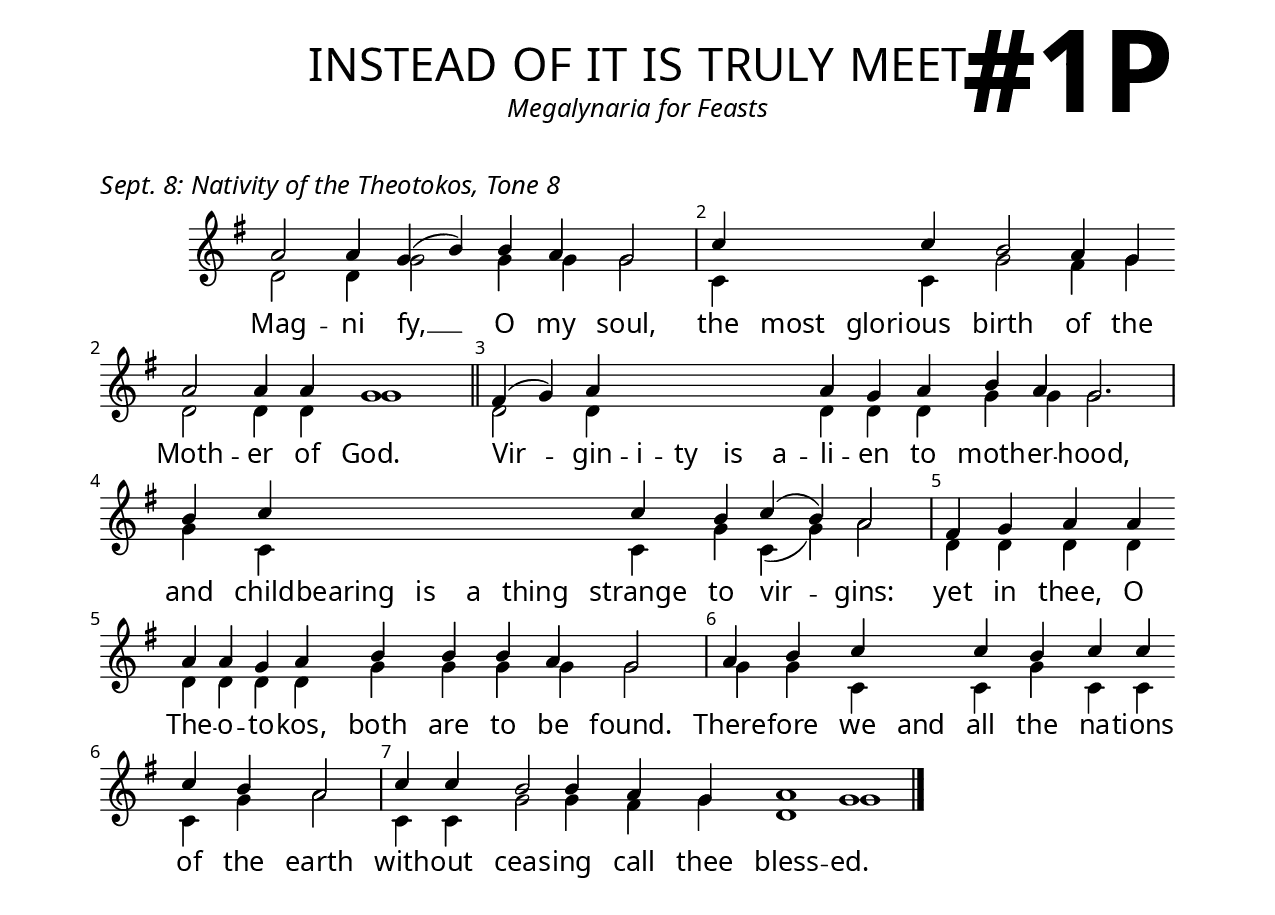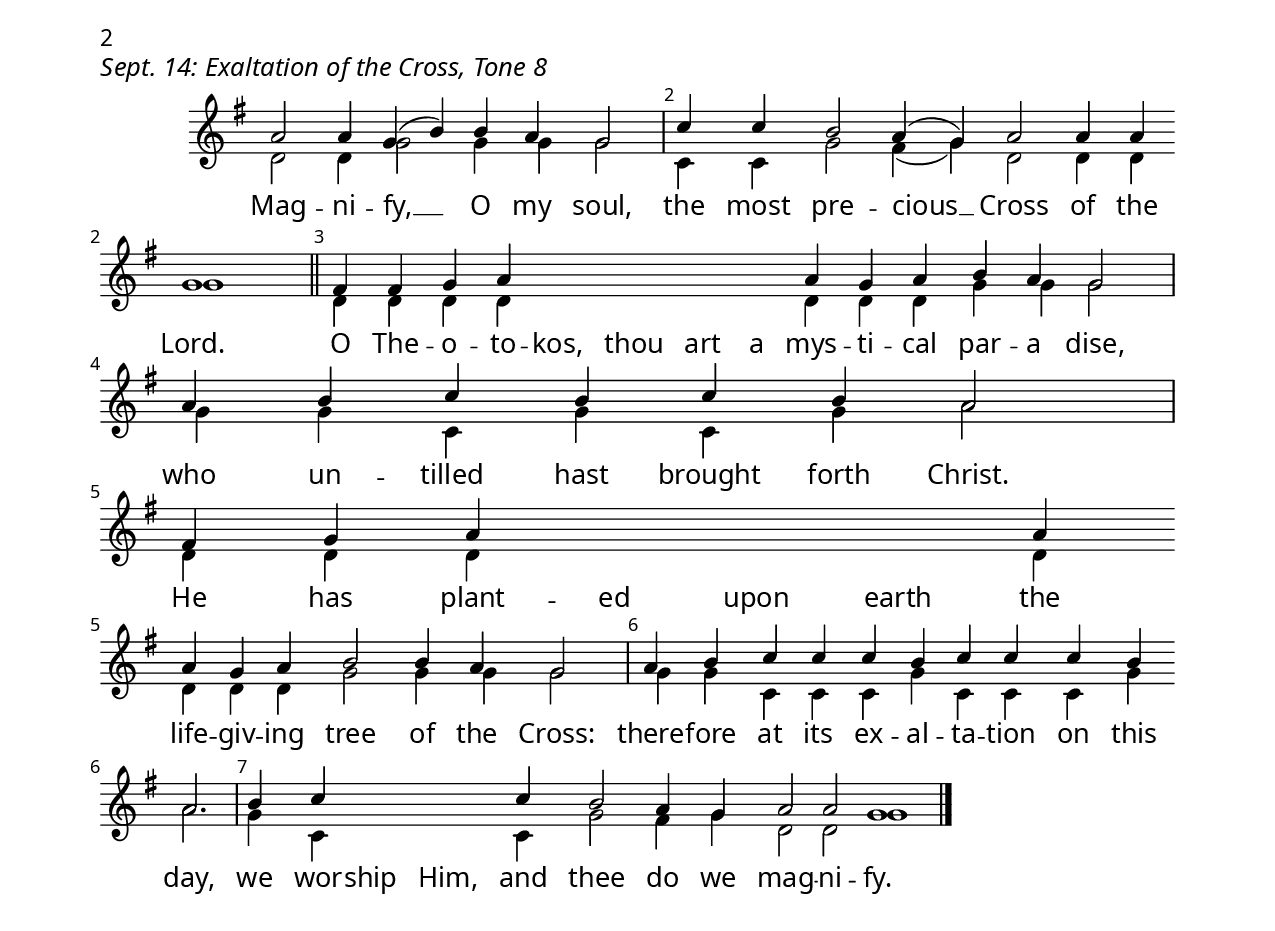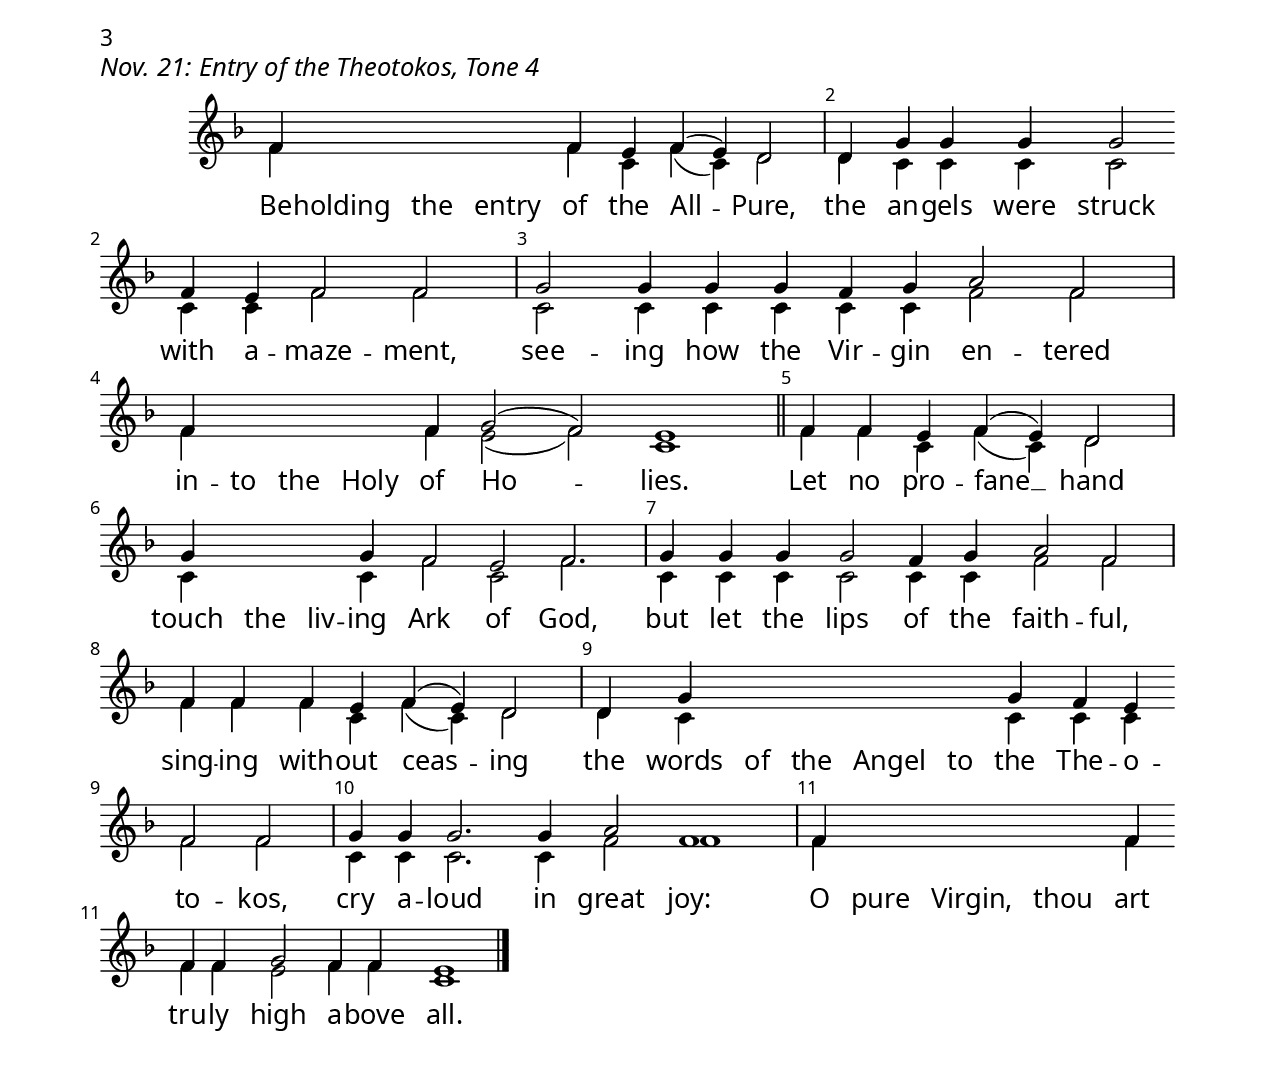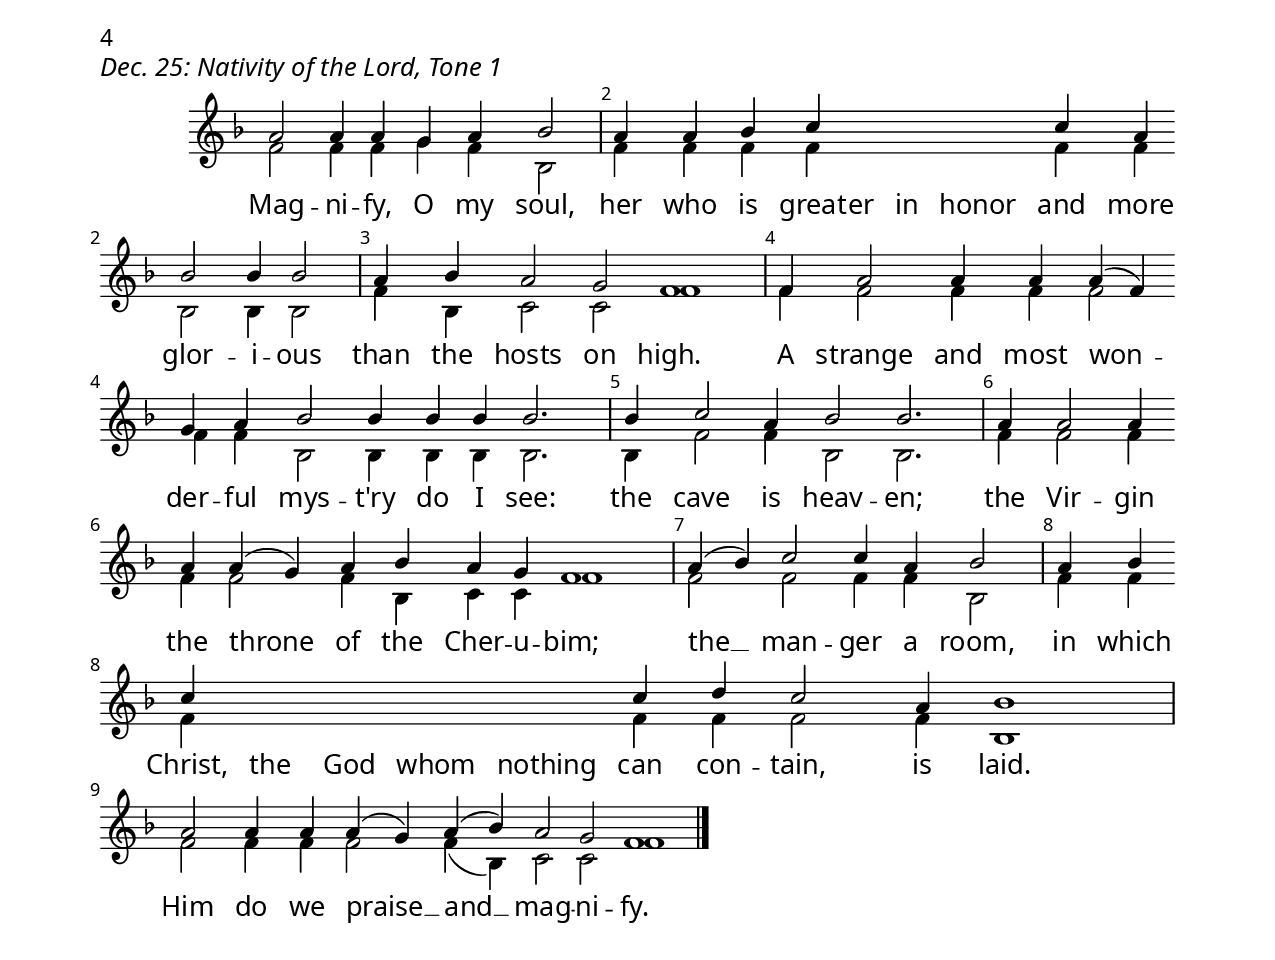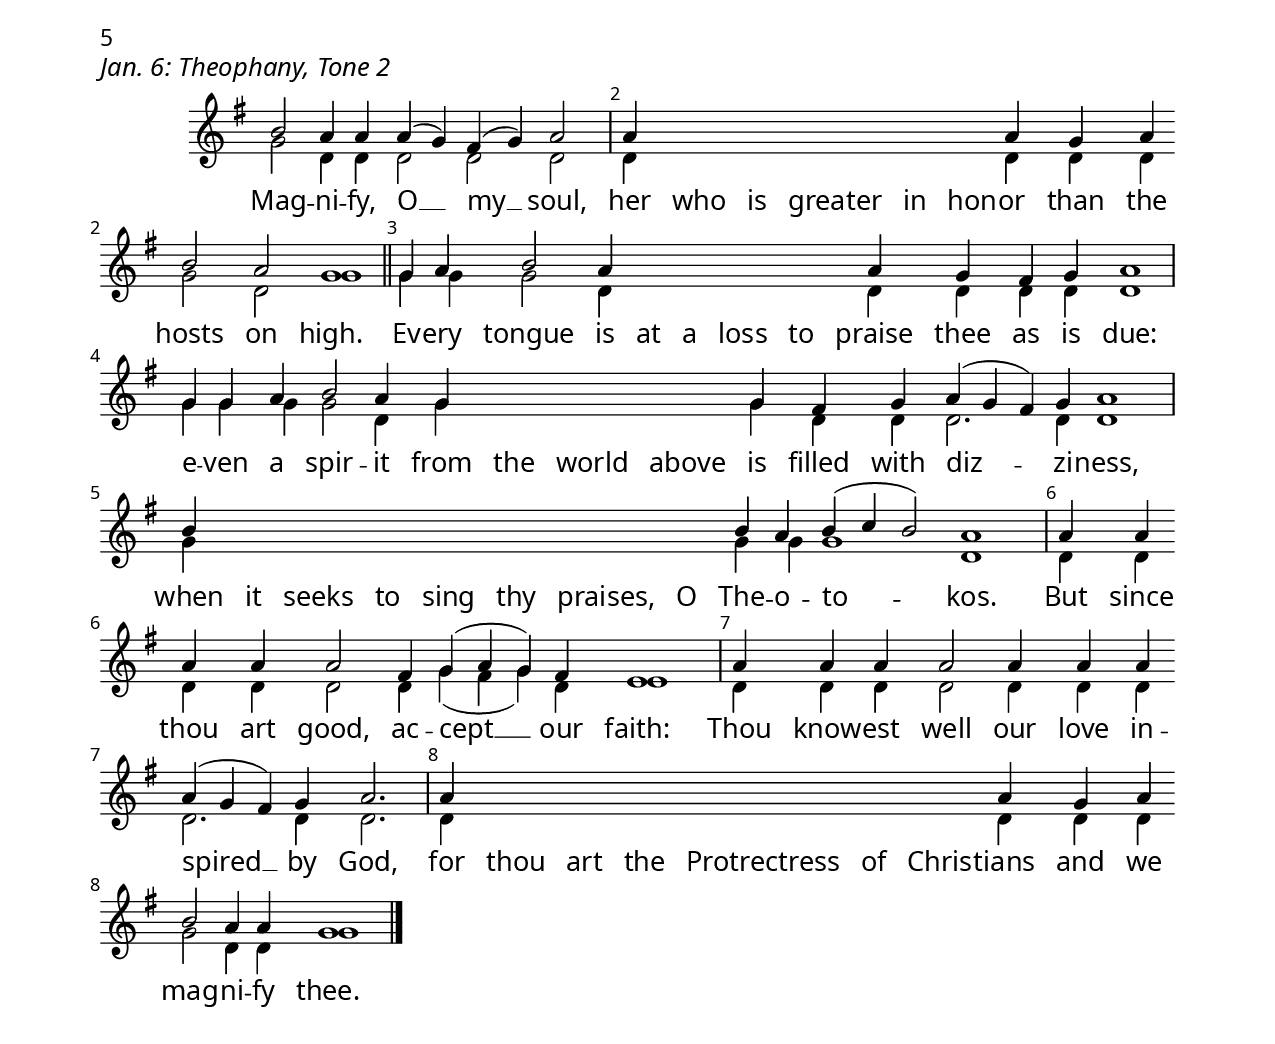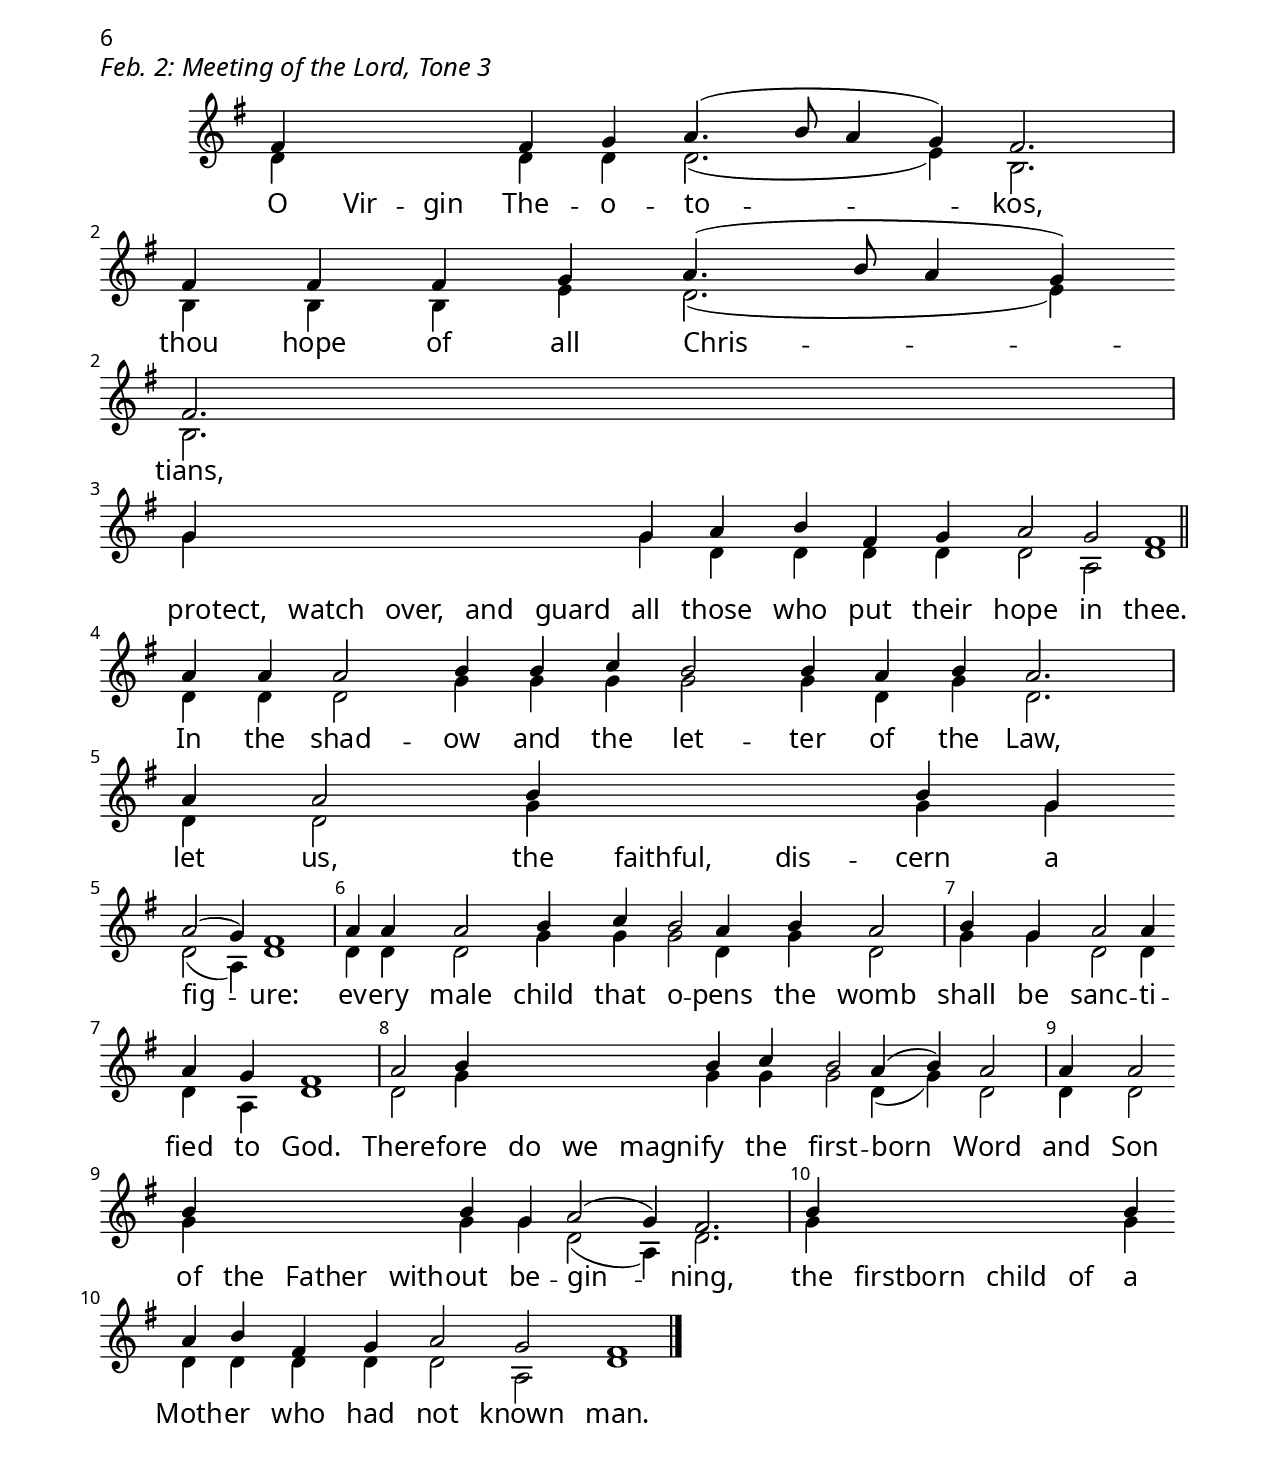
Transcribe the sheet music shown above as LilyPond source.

\version "2.24.4"

\header {
    title = "instead of it is truly meet"
    subtitle = "Megalynaria for Feasts"
    composer = " "
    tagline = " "
}

bindernumber = \markup {
    \override #'(font-name . "Goudy Old Style Bold")

    \fontsize #14 "#1P" 
     }


subTitleFont = \markup {\fill-line {
                \fontsize #1 \override #'(font-name . "EB Garamond Italic")
                \fromproperty #'header:subtitle
                }}

titleFont = \markup {\fill-line {
                \fontsize #8 \caps
                \override #'(font-name . "EB Garamond")
                \fromproperty #'header:title
                }}

\paper {
    #(set-paper-size "letter")
    page-breaking = #ly:optimal-breaking
    ragged-bottom = ##t
    right-margin = 17\mm
    left-margin = 17\mm
    #(define fonts
        (set-global-fonts
            #:roman "EB Garamond SemiBold"
    ))
    bookTitleMarkup = \markup \null
    oddHeaderMarkup = \markup {
        \override #'(baseline-skip . 3.5) \fill-line {
            \if \on-first-page  %version 2.23.4
            % \raise #8 \fromproperty #'header:dedication % to ajust and uncomment for dedication
            \if \on-first-page %version 2.23.4
            \raise #3 % to ajust
            \column {
                \titleFont
                \subTitleFont
                \fill-line {
                \smaller \bold
                \fromproperty #'header:subsubtitle
                }
                \fill-line {
                \large \override #'(font-name . "EB Garamond")
                \fromproperty #'header:poet
                { \large \bold \fromproperty #'header:instrument }
                \override #'(font-name . "EB Garamond Medium") \fromproperty #'header:composer
                }
                \fill-line {
                \fromproperty #'header:meter
                \fromproperty #'header:arranger
                }
            }
            \if \on-first-page
                \right-align \bindernumber

        }
        \raise #5
        \if \should-print-page-number %version 2.23.4
        % \if \should-print-page-number  %version 2.23.3
        \fromproperty #'page:page-number-string
    }
    evenHeaderMarkup = \oddHeaderMarkup

}

\version "2.24.4"

keyTime = { \key g \major}


cadenzaMeasure = {
  \cadenzaOff
  \partial 1024 s1024
  \cadenzaOn
}

SopMusic    = \relative { 
    \override Score.BarNumber.break-visibility = ##(#f #t #t)
    \cadenzaOn
    a'2 a4 g( b) b a g2 \cadenzaMeasure
    c4 \hideNotes c c \unHideNotes c b2 a4 g \break a2 a4 a g1 \cadenzaMeasure \section
    fis4( g) a \hideNotes a a a a \unHideNotes a g a b a g2. \cadenzaMeasure
    b4 c \hideNotes c c c c \unHideNotes c b c( b) a2 \cadenzaMeasure
    fis4 g a a \break a a g a b b b a g2 \cadenzaMeasure
    a4 b c \hideNotes c \unHideNotes c b c c \break c b a2 \cadenzaMeasure
    c4 c b2 b4 a g a1 g1 \cadenzaMeasure \fine
}

BassMusic   = \relative {
    \override Score.BarNumber.break-visibility = ##(#f #t #t)
    \cadenzaOn
    d'2 d4 g2 g4 g g2 \cadenzaMeasure
    c,4 \hideNotes c c \unHideNotes c g'2 fis4 g d2 d4 d g1 \cadenzaMeasure
    d2 d4 \hideNotes d d d d \unHideNotes d d d g g g2. \cadenzaMeasure
    g4 c, \hideNotes c c c c \unHideNotes c g' c,( g') a2 \cadenzaMeasure
    d,4 d d d d d d d g g g g g2 \cadenzaMeasure %both are to be found
    g4 g c, \hideNotes c \unHideNotes c g' c, c c g' a2 \cadenzaMeasure
    c,4 c g'2 g4 fis g d1 g \cadenzaMeasure \fine
    
}

VerseOne = \lyricmode {
    Mag -- ni fy, __ O my soul, 
    the most glori -- ous birth of the Moth -- er of God.
    Vir -- gin -- i -- ty is a -- li -- en to moth -- er -- hood,
    and child -- bearing is a thing strange to vir -- gins:
    yet in thee, O The -- o -- to -- kos, both are to be found.
    There -- fore we and all the na -- tions of the earth
    with -- out ceas -- ing call thee bless -- ed.
    }



\score {
    \header {
        piece = \markup {\large \italic "Sept. 8: Nativity of the Theotokos, Tone 8"}
    }
    \new Staff
    % \with {midiInstrument = "choir aahs"} 
    <<
        \clef "treble"
        \new Voice = "Sop"  { \voiceOne \keyTime \SopMusic}
        \new Voice = "Bass" { \voiceTwo \BassMusic }
        \new Lyrics \lyricsto "Sop" { \VerseOne }
    >>
        
    \layout {
        ragged-last = ##t
        \context {
            \Staff
                \remove Time_signature_engraver
                \override SpacingSpanner.common-shortest-duration = #(ly:make-moment 1/16)


        }
        \context {
            \Lyrics
                \override LyricSpace.minimum-distance = #2.0
                \override LyricText.font-size = #1.5
        }
    }
    \midi {
        \tempo 4 = 180
    }
}





 \pageBreak
\version "2.24.4"

keyTime = { \key g \major}

cadenzaMeasure = {
  \cadenzaOff
  \partial 1024 s1024
  \cadenzaOn
}

SopMusic    = \relative { 
    \override Score.BarNumber.break-visibility = ##(#f #t #t)
    \cadenzaOn
    a'2 a4 g( b) b a g2 \cadenzaMeasure
    c4 c b2 a4( g) a2 a4 a \break g1 \cadenzaMeasure \section
    fis4 fis g a \hideNotes a a a a \unHideNotes a g a b a g2 \cadenzaMeasure
    a4 b c b c b a2 \cadenzaMeasure
    fis4 g a \hideNotes a a a \unHideNotes a \break a g a b2 b4 a g2 \cadenzaMeasure
    a4 b c c c b c c c b \break a2. \cadenzaMeasure
    b4 c \hideNotes c c \unHideNotes c b2 a4 g a2 a g1 \cadenzaMeasure \fine
}

BassMusic   = \relative {
    \override Score.BarNumber.break-visibility = ##(#f #t #t)
    \cadenzaOn
    d'2 d4 g2 g4 g g2 \cadenzaMeasure
    c,4 c g'2 fis4( g) d2 d4 d4 g1 \cadenzaMeasure
    d4 d d d \hideNotes d d d d \unHideNotes d d d g g g2 \cadenzaMeasure
    g4 g c, g' c, g' a2 \cadenzaMeasure
    d,4 d d \hideNotes d d d \unHideNotes d d d d g2 g4 g g2 \cadenzaMeasure
    g4 g c, c c g' c, c c g' a2. \cadenzaMeasure
    g4 c, \hideNotes c c \unHideNotes c g'2 fis4 g d2 d g1 \cadenzaMeasure \fine

    
}

VerseOne = \lyricmode {
    Mag -- ni -- fy, __ O my soul,
    the most pre -- cious __ Cross of the Lord.
    O The -- o -- to -- kos, thou art a mys -- ti -- cal par -- a dise,
    who un -- tilled hast brought forth Christ.
    He has plant -- ed upon earth the life -- giv -- ing tree of the Cross:
    there -- fore at its ex -- al -- ta -- tion on this day,
    we wor -- ship Him, and thee do we mag -- ni -- fy.
    }



\score {
    \header {
        piece = \markup {\large \italic "Sept. 14: Exaltation of the Cross, Tone 8"}
    }
    \new Staff
    % \with {midiInstrument = "choir aahs"} 
    <<
        \clef "treble"
        \new Voice = "Sop"  { \voiceOne \keyTime \SopMusic}
        \new Voice = "Bass" { \voiceTwo \BassMusic }
        \new Lyrics \lyricsto "Sop" { \VerseOne }
    >>
        
    \layout {
        ragged-last = ##t
        \context {
            \Staff
                \remove Time_signature_engraver
                \override SpacingSpanner.common-shortest-duration = #(ly:make-moment 1/16)


        }
        \context {
            \Lyrics
                \override LyricSpace.minimum-distance = #2.0
                \override LyricText.font-size = #1.5
        }
    }
    \midi {
        \tempo 4 = 180
    }
}





 \pageBreak
\version "2.24.4"

keyTime = { \key f \major}


bindernumber = \markup {
    \override #'(font-name . "Goudy Old Style Bold")

    \fontsize #14 "#1P" 
     }


cadenzaMeasure = {
  \cadenzaOff
  \partial 1024 s1024
  \cadenzaOn
}

SopMusic    = \relative { 
    \override Score.BarNumber.break-visibility = ##(#f #t #t)
    \cadenzaOn
    f'4 \hideNotes f f f \unHideNotes f e f( e) d2 \cadenzaMeasure
    d4 g g g g2 \break f4 e f2 f \cadenzaMeasure
    g2 g4 g g f g a2 f \cadenzaMeasure
    f4 \hideNotes f f f \unHideNotes f g2( f) e1 \cadenzaMeasure \section
    f4 f e f( e) d2 \cadenzaMeasure
    g4 \hideNotes g g \unHideNotes g f2 e f2. \cadenzaMeasure
    g4 g g g2 f4 g a2 f \cadenzaMeasure
    f4 f f e f( e) d2 \cadenzaMeasure
    d4 g \hideNotes g g g g \unHideNotes g f e \break f2 f \cadenzaMeasure
    g4 g g2. g4 a2 f1 \cadenzaMeasure
    f4 \hideNotes f f f \unHideNotes f \break f f g2 f4 f e1 \cadenzaMeasure \fine
}

BassMusic   = \relative {
    \override Score.BarNumber.break-visibility = ##(#f #t #t)
    \cadenzaOn
    f'4 \hideNotes f f f \unHideNotes f c f( c) d2 \cadenzaMeasure
    d4 c c c c2 c4 c f2 f \cadenzaMeasure
    c2 c4 c c c c f2 f \cadenzaMeasure
    f4 \hideNotes f f f \unHideNotes f e2( f) c1 \cadenzaMeasure
    f4 f c f( c) d2 \cadenzaMeasure
    c4 \hideNotes c c \unHideNotes c f2 c f2. \cadenzaMeasure
    c4 c c c2 c4 c f2 f \cadenzaMeasure
    f4 f f c f( c) d2 \cadenzaMeasure
    d4 c \hideNotes c c c c \unHideNotes c c c f2 f \cadenzaMeasure
    c4 c c2. c4 f2 f1 \cadenzaMeasure
    f4 \hideNotes f f f \unHideNotes f f f e2 f4 f c1 \cadenzaMeasure \fine
}

VerseOne = \lyricmode {
    Be -- holding the entry of the All -- Pure,
    the an -- gels were struck with a -- maze -- ment,
    see -- ing how the Vir -- gin en -- tered
    in -- to the Holy of Ho -- lies.
    Let no pro -- fane __ hand
    touch the liv -- ing Ark of God, but let the lips of the faith -- ful,
    sing -- ing with -- out ceas -- ing
    the words of the Angel to the The -- o -- to -- kos,
    cry a -- loud in great joy:
    O pure Virgin, thou art tru -- ly high a -- bove all.
    }



\score {
    \header {
        piece = \markup {\large \italic "Nov. 21: Entry of the Theotokos, Tone 4"}
    }
    \new Staff
    % \with {midiInstrument = "choir aahs"} 
    <<
        \clef "treble"
        \new Voice = "Sop"  { \voiceOne \keyTime \SopMusic}
        \new Voice = "Bass" { \voiceTwo \BassMusic }
        \new Lyrics \lyricsto "Sop" { \VerseOne }
    >>
        
    \layout {
        ragged-last = ##t
        \context {
            \Staff
                \remove Time_signature_engraver
                \override SpacingSpanner.common-shortest-duration = #(ly:make-moment 1/16)


        }
        \context {
            \Lyrics
                \override LyricSpace.minimum-distance = #2.0
                \override LyricText.font-size = #1.5
        }
    }
    \midi {
        \tempo 4 = 180
    }
}





 \pageBreak
\version "2.24.4"

keyTime = { \key f \major}


cadenzaMeasure = {
  \cadenzaOff
  \partial 1024 s1024
  \cadenzaOn
}

SopMusic    = \relative { 
    \override Score.BarNumber.break-visibility = ##(#f #t #t)
    \cadenzaOn
    a'2 a4 a g a bes2 \cadenzaMeasure
    a4 a bes c \hideNotes c c c \unHideNotes c a \break bes2 bes4 bes2 \cadenzaMeasure
    a4 bes a2 g f1 \cadenzaMeasure
    f4 a2 a4 a a( f) \break g a bes2 bes4 bes bes bes2. \cadenzaMeasure
    bes4 c2 a4 bes2 bes2. \cadenzaMeasure
    a4 a2 a4 \break a a( g) a bes a g f1 \cadenzaMeasure
    a4( bes) c2 c4 a bes2 \cadenzaMeasure
    a4 bes \break c \hideNotes c c c c \unHideNotes c d c2 a4 bes1 \cadenzaMeasure
    a2 a4 a a( g) a( bes) a2 g f1 \cadenzaMeasure \fine
}

BassMusic   = \relative {
    \override Score.BarNumber.break-visibility = ##(#f #t #t)
    \cadenzaOn
    f'2 f4 f g f bes,2 \cadenzaMeasure
    f'4 f f f \hideNotes f f f \unHideNotes f f bes,2 bes4 bes2 \cadenzaMeasure
    f'4 bes, c2 c f1 \cadenzaMeasure
    f4 f2 f4 f f2 f4 f bes,2 bes4 bes bes bes2. \cadenzaMeasure
    bes4 f'2 f4 bes,2 bes2. \cadenzaMeasure
    f'4 f2 f4 f f2 f4 bes, c c f1 \cadenzaMeasure
    f2 f f4 f bes,2 \cadenzaMeasure
    f'4 f f \hideNotes f f f f \unHideNotes f f f2 f4 bes,1 \cadenzaMeasure
    f'2 f4 f f2 f4( bes,) c2 c f1 \cadenzaMeasure \fine
}

VerseOne = \lyricmode {
    Mag -- ni -- fy, O my soul,
    her who is great -- er in honor and more glor -- i -- ous
    than the hosts on high.
    A strange and most won -- der -- ful mys -- t'ry do I see:
    the cave is heav -- en;
    the Vir -- gin the throne of the Cher -- u -- bim;
    the __ man -- ger a room,
    in which Christ, the God whom nothing can con -- tain, is laid.
    Him do we praise __ and __ mag -- ni -- fy.
    }



\score {
    \header {
        piece = \markup {\large \italic "Dec. 25: Nativity of the Lord, Tone 1"}
    }
    \new Staff
    % \with {midiInstrument = "choir aahs"} 
    <<
        \clef "treble"
        \new Voice = "Sop"  { \voiceOne \keyTime \SopMusic}
        \new Voice = "Bass" { \voiceTwo \BassMusic }
        \new Lyrics \lyricsto "Sop" { \VerseOne }
    >>
        
    \layout {
        ragged-last = ##t
        \context {
            \Staff
                \remove Time_signature_engraver
                \override SpacingSpanner.common-shortest-duration = #(ly:make-moment 1/16)


        }
        \context {
            \Lyrics
                \override LyricSpace.minimum-distance = #2.0
                \override LyricText.font-size = #1.5
        }
    }
    \midi {
        \tempo 4 = 180
    }
}





 \pageBreak
\version "2.24.4"

keyTime = { \key g \major}


cadenzaMeasure = {
  \cadenzaOff
  \partial 1024 s1024
  \cadenzaOn
}

SopMusic    = \relative { 
    \override Score.BarNumber.break-visibility = ##(#f #t #t)
    \cadenzaOn
    b'2 a4 a a( g) fis( g) a2 \cadenzaMeasure
    a4 \hideNotes a a a a a \unHideNotes a g a \break b2 a g1 \cadenzaMeasure \section
    g4 a b2 a4 \hideNotes a a a a \unHideNotes a g fis g a1 \cadenzaMeasure
    g4 g a b2 a4 g \hideNotes g g g \unHideNotes g fis g a( g fis) g a1 \cadenzaMeasure
    b4 \hideNotes b b b b b b b \unHideNotes b a b( c b2) a1 \cadenzaMeasure
    a4 a \break a a a2 fis4 g( a g) fis e1 \cadenzaMeasure
    a4 a a a2 a4 a a \break a( g fis) g a2. \cadenzaMeasure
    a4 \hideNotes a a a a a a \unHideNotes a g a \break b2 a4 a g1 \cadenzaMeasure \fine
}

BassMusic   = \relative {
    \override Score.BarNumber.break-visibility = ##(#f #t #t)
    \cadenzaOn
    g'2 d4 d d2 d d \cadenzaMeasure
    d4 \hideNotes d d d d d \unHideNotes d d d g2 d g1 \cadenzaMeasure
    g4 g g2 d4 \hideNotes d d d d \unHideNotes d d d d d1 \cadenzaMeasure
    g4 g g g2 d4 g \hideNotes g g g \unHideNotes g d d d2. d4 d1 \cadenzaMeasure
    g4 \hideNotes g g g g g g g \unHideNotes g g g1 d \cadenzaMeasure
    d4 d d d d2 d4 g( fis g) d e1 \cadenzaMeasure
    d4 d d d2 d4 d d d2. d4 d2. \cadenzaMeasure
    d4 \hideNotes d d d d d d \unHideNotes d d d g2 d4 d g1 \cadenzaMeasure
}

VerseOne = \lyricmode {
    Mag -- ni -- fy, O __ my __ soul,
    her who is greater in hon -- or than the hosts on high.
    Ev -- ery tongue is at a loss to praise thee as is due:
    e -- ven a spir -- it from the world above is filled with diz -- zi -- ness,
    when it seeks to sing thy praises, O The -- o -- to -- kos.
    But since thou art good, ac -- cept __ our faith:
    Thou know -- est well our love in -- spired __ by God,
    for thou art the Protrectress of Chris -- tians and we mag -- ni -- fy thee.
    }



\score {
    \header {
        piece = \markup {\large \italic "Jan. 6: Theophany, Tone 2"}
    }
    \new Staff
    % \with {midiInstrument = "choir aahs"} 
    <<
        \clef "treble"
        \new Voice = "Sop"  { \voiceOne \keyTime \SopMusic}
        \new Voice = "Bass" { \voiceTwo \BassMusic }
        \new Lyrics \lyricsto "Sop" { \VerseOne }
    >>
        
    \layout {
        ragged-last = ##t
        \context {
            \Staff
                \remove Time_signature_engraver
                \override SpacingSpanner.common-shortest-duration = #(ly:make-moment 1/16)


        }
        \context {
            \Lyrics
                \override LyricSpace.minimum-distance = #2.0
                \override LyricText.font-size = #1.5
        }
    }
    \midi {
        \tempo 4 = 180
    }
}





 \pageBreak
\version "2.24.4"


keyTime = { \key g \major}


cadenzaMeasure = {
  \cadenzaOff
  \partial 1024 s1024
  \cadenzaOn
}

SopMusic    = \relative { 
    \override Score.BarNumber.break-visibility = ##(#f #t #t)
    \cadenzaOn
    fis'4 \hideNotes fis fis \unHideNotes fis g a4.( b8 a4 g) fis2. \cadenzaMeasure
    fis4 fis fis g a4.( b8 a4 g) \break fis2. \cadenzaMeasure
    g4 \hideNotes g g g g g \unHideNotes g a b fis g a2 g fis1 \cadenzaMeasure \section
    a4 a a2 b4 b c b2 b4 a b a2. \cadenzaMeasure
    a4 a2 b4 \hideNotes b b \unHideNotes b g \break a2( g4) fis1 \cadenzaMeasure
    a4 a a2 b4 c b2 a4 b a2 \cadenzaMeasure
    b4 g a2 a4 \break a g fis1 \cadenzaMeasure
    a2 b4 \hideNotes b b b \unHideNotes b c b2 a4( b) a2 \cadenzaMeasure
    a4 a2 \break b4 \hideNotes b b b \unHideNotes b g a2( g4) fis2. \cadenzaMeasure
    b4 \hideNotes b b b \unHideNotes b \break a b fis g a2 g fis1 \cadenzaMeasure \fine
}

BassMusic   = \relative {
    \override Score.BarNumber.break-visibility = ##(#f #t #t)
    \cadenzaOn
    d'4 \hideNotes d d \unHideNotes d d d2.( e4) b2. \cadenzaMeasure
    b4 b b e d2.( e4) b2. \cadenzaMeasure
    g'4 \hideNotes g g g g g \unHideNotes g d d d d d2 a2 d1 \cadenzaMeasure
    d4 d d2 g4 g g g2 g4 d g d2. \cadenzaMeasure
    d4 d2 g4 \hideNotes g g \unHideNotes g g d2( a4) d1 \cadenzaMeasure
    d4 d d2 g4 g g2 d4 g d2 \cadenzaMeasure
    g4 g d2 d4 d a d1 \cadenzaMeasure
    d2 g4 \hideNotes g g g \unHideNotes g g g2 d4( g) d2 \cadenzaMeasure
    d4 d2 g4 \hideNotes g g g \unHideNotes g g d2( a4) d2. \cadenzaMeasure
    g4 \hideNotes g g g \unHideNotes g d d d d d2 a d1 \cadenzaMeasure \fine
}

VerseOne = \lyricmode {
    O Vir -- gin The -- o -- to -- kos,
    thou hope of all Chris -- tians,
    pro -- tect, watch over, and guard all those who put their hope in thee.
    In the shad -- ow and the let -- ter of the Law,
    let us, the faithful, dis -- cern a fig -- ure:
    ev -- ery male child that o -- pens the womb
    shall be sanc -- ti -- fied to God.
    There -- fore do we magni -- fy the first -- born Word
    and Son of the Father with -- out be -- gin -- ning,
    the firstborn child of a Moth -- er who had not known man.
    }



\score {
    \header {
        piece = \markup {\large \italic "Feb. 2: Meeting of the Lord, Tone 3"}
    }
    \new Staff
    % \with {midiInstrument = "choir aahs"} 
    <<
        \clef "treble"
        \new Voice = "Sop"  { \voiceOne \keyTime \SopMusic}
        \new Voice = "Bass" { \voiceTwo \BassMusic }
        \new Lyrics \lyricsto "Sop" { \VerseOne }
    >>
        
    \layout {
        ragged-last = ##t
        \context {
            \Staff
                \remove Time_signature_engraver
                \override SpacingSpanner.common-shortest-duration = #(ly:make-moment 1/16)


        }
        \context {
            \Lyrics
                \override LyricSpace.minimum-distance = #2.0
                \override LyricText.font-size = #1.5
        }
    }
    \midi {
        \tempo 4 = 180
    }
}







